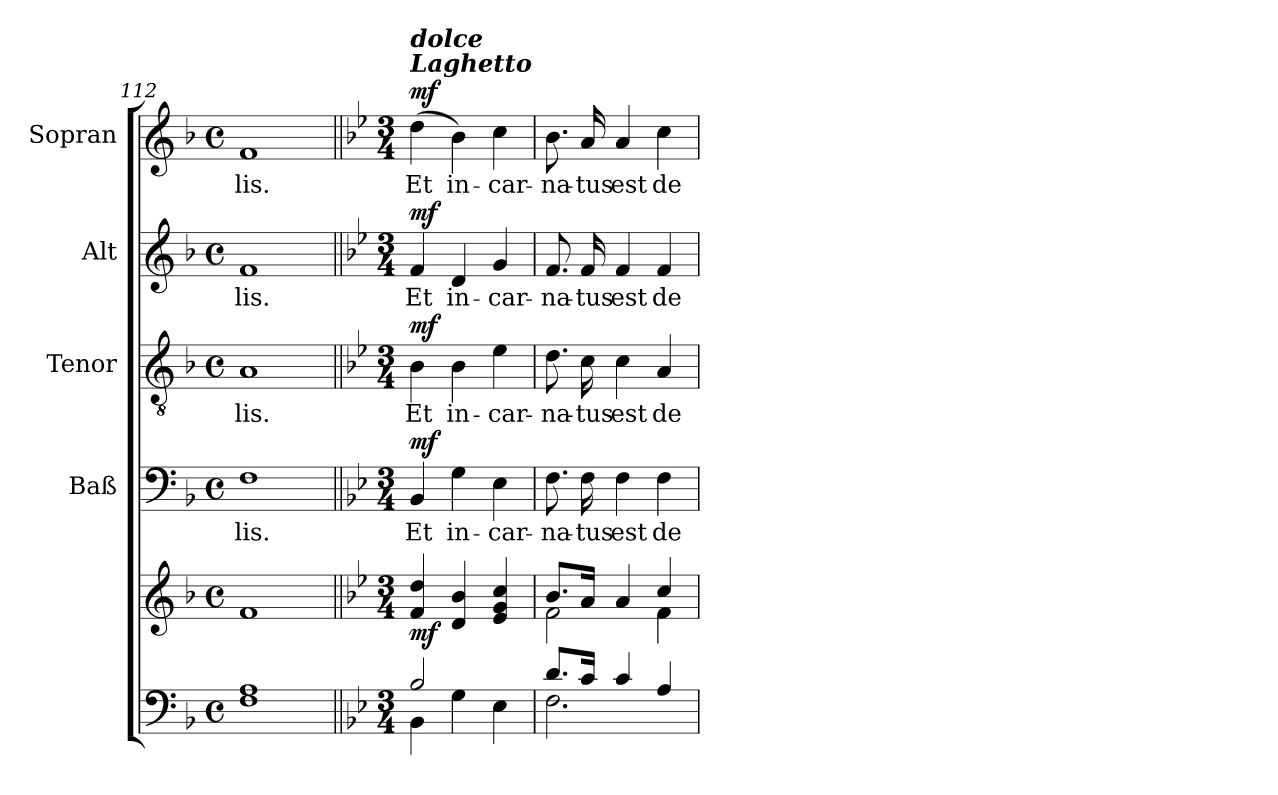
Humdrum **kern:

**kern	**kern	**dynam	**kern	**text	**dynam	**kern	**text	**dynam	**kern	**text	**dynam	**kern	**text	**dynam
*part5	*part5	*part5	*part4	*part4	*part4	*part3	*part3	*part3	*part2	*part2	*part2	*part1	*part1	*part1
*staff6	*staff5	*staff5/6	*staff4	*staff4	*staff4	*staff3	*staff3	*staff3	*staff2	*staff2	*staff2	*staff1	*staff1	*staff1
*	*	*	*I"Baß	*	*	*I"Tenor	*	*	*I"Alt	*	*	*I"Sopran	*	*
*	*	*	*I'Baß	*	*	*I'Ten	*	*	*I'Alt	*	*	*I'Sop	*	*
*clefF4	*clefG2	*	*clefF4	*	*	*clefGv2	*	*	*clefG2	*	*	*clefG2	*	*
*k[b-]	*k[b-]	*	*k[b-]	*	*	*k[b-]	*	*	*k[b-]	*	*	*k[b-]	*	*
*F:	*F:	*	*F:	*	*	*F:	*	*	*F:	*	*	*F:	*	*
*M4/4	*M4/4	*	*M4/4	*	*	*M4/4	*	*	*M4/4	*	*	*M4/4	*	*
*met(c)	*met(c)	*	*met(c)	*	*	*met(c)	*	*	*met(c)	*	*	*met(c)	*	*
=112	=112	=112	=112	=112	=112	=112	=112	=112	=112	=112	=112	=112	=112	=112
*^	*	*	*	*	*	*	*	*	*	*	*	*	*	*
!	!	!	!	!	!LO:LY:b	!	!	!LO:LY:b	!	!	!LO:LY:b	!	!	!LO:LY:b	!
1A	1F	1f	.	1F	-lis.	.	1A	-lis.	.	1f	-lis.	.	1f	-lis.	.
=113||	=113||	=113||	=113||	=113||	=113||	=113||	=113||	=113||	=113||	=113||	=113||	=113||	=113||	=113||	=113||
*k[b-e-]	*	*k[b-e-]	*	*k[b-e-]	*	*	*k[b-e-]	*	*	*k[b-e-]	*	*	*k[b-e-]	*	*
*B-:	*	*B-:	*	*B-:	*	*	*B-:	*	*	*B-:	*	*	*B-:	*	*
*M3/4	*	*M3/4	*	*M3/4	*	*	*M3/4	*	*	*M3/4	*	*	*M3/4	*	*
!	!	!	!	!	!	!	!	!	!	!	!	!	!LO:TX:a:Bi:t=Laghetto	!	!
!	!	!	!	!	!	!	!	!	!	!	!	!	!LO:TX:a:Bi:t=dolce	!	!
!	!	!	!LO:DY:b	!	!LO:LY:b	!LO:DY:a	!	!LO:LY:b	!LO:DY:a	!	!LO:LY:b	!LO:DY:a	!	!LO:LY:b	!LO:DY:a
2B-/	4BB-\	4f/ 4dd/	mf	4BB-/	Et	mf	4B-\	Et	mf	4f/	Et	mf	(>4dd\	Et	mf
!	!	!	!	!	!LO:LY:b	!	!	!LO:LY:b	!	!	!LO:LY:b	!	!	!LO:LY:b	!
.	4G\	4d/ 4b-/	.	4G\	in-	.	4B-\	in-	.	4d/	in-	.	4b-\)	in-	.
!	!	!	!	!	!LO:LY:b	!	!	!LO:LY:b	!	!	!LO:LY:b	!	!	!LO:LY:b	!
4ryy	4E-\	4e-/ 4g/ 4cc/	.	4E-\	-car-	.	4e-\	-car-	.	4g/	-car-	.	4cc\	-car-	.
=114	=114	=114	=114	=114	=114	=114	=114	=114	=114	=114	=114	=114	=114	=114	=114
*	*	*^	*	*	*	*	*	*	*	*	*	*	*	*	*
!	!	!	!	!	!	!LO:LY:b	!	!	!LO:LY:b	!	!	!LO:LY:b	!	!	!LO:LY:b	!
8.d/L	2.F\	8.b-/L	2f\	.	8.F\	-na-	.	8.d\	-na-	.	8.f/	-na-	.	8.b-\	-na-	.
!	!	!	!	!	!	!LO:LY:b	!	!	!LO:LY:b	!	!	!LO:LY:b	!	!	!LO:LY:b	!
16c/Jk	.	16a/Jk	.	.	16F\	-tus	.	16c\	-tus	.	16f/	-tus	.	16a/	-tus	.
!	!	!	!	!	!	!LO:LY:b	!	!	!LO:LY:b	!	!	!LO:LY:b	!	!	!LO:LY:b	!
4c/	.	4a/	.	.	4F\	est	.	4c\	est	.	4f/	est	.	4a/	est	.
!	!	!	!	!	!	!LO:LY:b	!	!	!LO:LY:b	!	!	!LO:LY:b	!	!	!LO:LY:b	!
4A/	.	4cc/	4f\	.	4F\	de	.	4A/	de	.	4f/	de	.	4cc\	de	.
*v	*v	*	*	*	*	*	*	*	*	*	*	*	*	*	*	*
*	*v	*v	*	*	*	*	*	*	*	*	*	*	*	*	*
=	=	=	=	=	=	=	=	=	=	=	=	=	=	=
*-	*-	*-	*-	*-	*-	*-	*-	*-	*-	*-	*-	*-	*-	*-
